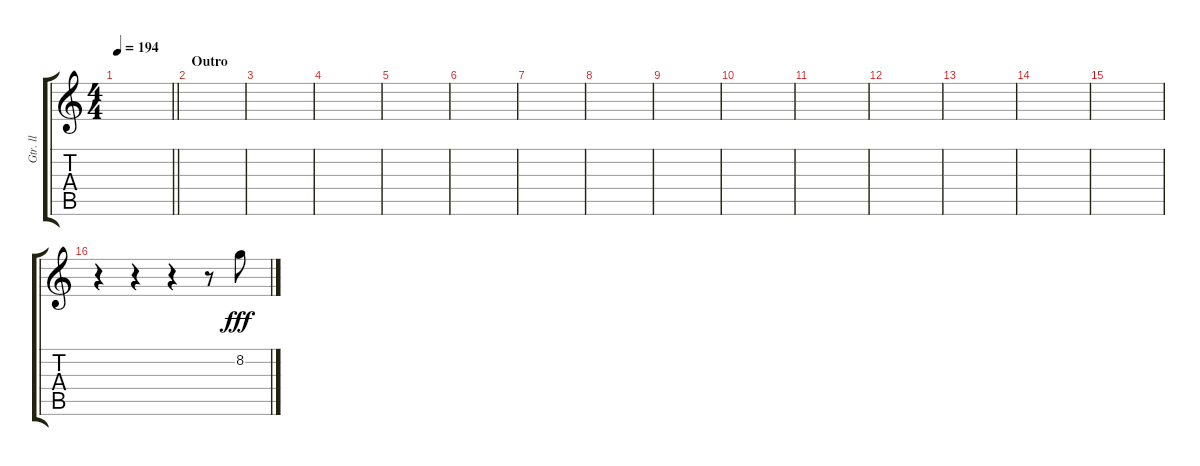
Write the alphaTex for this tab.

\track ("Gtr. ll" "Gtr. ll") {instrument distortionguitar}
\staff {score tabs}
\tuning (E4 B3 G3 D3 A2 E2) {hide}
\ts (4 4)
\tempo 194
\clef g2
\barLineRight lightlight
\ks c
|
\section ("" "Outro")
|
|
|
|
|
|
|
|
|
|
|
|
|
|
r.4 r.4 r.4 r.8 8.2.8{dy fff}
